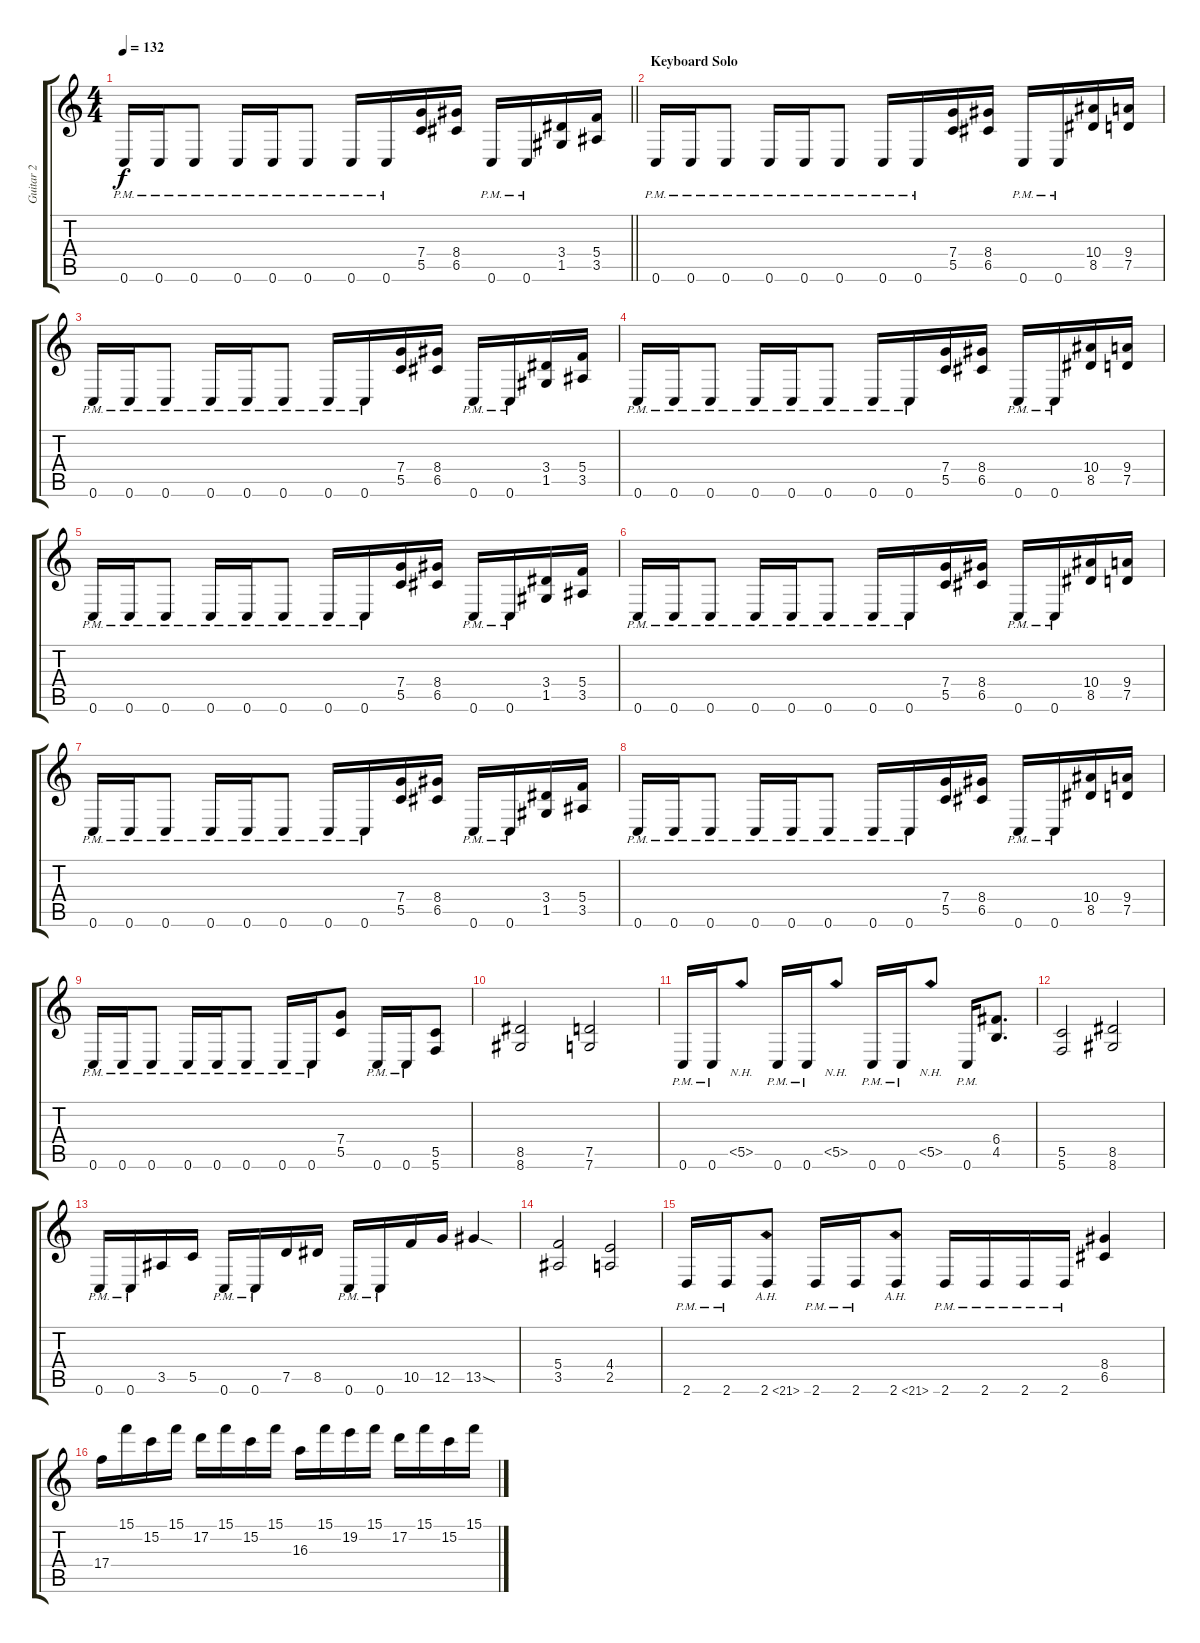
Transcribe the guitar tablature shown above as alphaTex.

\track ("Guitar 2" "Guitar 2") {instrument distortionguitar}
\staff {score tabs}
\tuning (D4 A3 F3 C3 G2 C2) {hide}
\ts (4 4)
\tempo 132
\clef g2
\barLineRight lightlight
\ks c
0.6{pm}.16{dy f} 0.6{pm}.16 0.6{pm}.8 0.6{pm}.16 0.6{pm}.16 0.6{pm}.8 0.6{pm}.16 0.6{pm}.16 (7.4 5.5).16 (8.4 6.5).16 0.6{pm}.16 0.6{pm}.16 (3.4 1.5).16 (5.4 3.5).16 |
\section ("" "Keyboard Solo")
0.6{pm}.16 0.6{pm}.16 0.6{pm}.8 0.6{pm}.16 0.6{pm}.16 0.6{pm}.8 0.6{pm}.16 0.6{pm}.16 (7.4 5.5).16 (8.4 6.5).16 0.6{pm}.16 0.6{pm}.16 (10.4 8.5).16 (9.4 7.5).16 |
0.6{pm}.16 0.6{pm}.16 0.6{pm}.8 0.6{pm}.16 0.6{pm}.16 0.6{pm}.8 0.6{pm}.16 0.6{pm}.16 (7.4 5.5).16 (8.4 6.5).16 0.6{pm}.16 0.6{pm}.16 (3.4 1.5).16 (5.4 3.5).16 |
0.6{pm}.16 0.6{pm}.16 0.6{pm}.8 0.6{pm}.16 0.6{pm}.16 0.6{pm}.8 0.6{pm}.16 0.6{pm}.16 (7.4 5.5).16 (8.4 6.5).16 0.6{pm}.16 0.6{pm}.16 (10.4 8.5).16 (9.4 7.5).16 |
0.6{pm}.16 0.6{pm}.16 0.6{pm}.8 0.6{pm}.16 0.6{pm}.16 0.6{pm}.8 0.6{pm}.16 0.6{pm}.16 (7.4 5.5).16 (8.4 6.5).16 0.6{pm}.16 0.6{pm}.16 (3.4 1.5).16 (5.4 3.5).16 |
0.6{pm}.16 0.6{pm}.16 0.6{pm}.8 0.6{pm}.16 0.6{pm}.16 0.6{pm}.8 0.6{pm}.16 0.6{pm}.16 (7.4 5.5).16 (8.4 6.5).16 0.6{pm}.16 0.6{pm}.16 (10.4 8.5).16 (9.4 7.5).16 |
0.6{pm}.16 0.6{pm}.16 0.6{pm}.8 0.6{pm}.16 0.6{pm}.16 0.6{pm}.8 0.6{pm}.16 0.6{pm}.16 (7.4 5.5).16 (8.4 6.5).16 0.6{pm}.16 0.6{pm}.16 (3.4 1.5).16 (5.4 3.5).16 |
0.6{pm}.16 0.6{pm}.16 0.6{pm}.8 0.6{pm}.16 0.6{pm}.16 0.6{pm}.8 0.6{pm}.16 0.6{pm}.16 (7.4 5.5).16 (8.4 6.5).16 0.6{pm}.16 0.6{pm}.16 (10.4 8.5).16 (9.4 7.5).16 |
0.6{pm}.16 0.6{pm}.16 0.6{pm}.8 0.6{pm}.16 0.6{pm}.16 0.6{pm}.8 0.6{pm}.16 0.6{pm}.16 (7.4 5.5).8 0.6{pm}.16 0.6{pm}.16 (5.5 5.6).8 |
(8.5 8.6).2 (7.5 7.6).2 |
0.6{pm}.16 0.6{pm}.16 5.5{nh}.8 0.6{pm}.16 0.6{pm}.16 5.5{nh}.8 0.6{pm}.16 0.6{pm}.16 5.5{nh}.8 0.6{pm}.16 (6.4 4.5).8{d} |
(5.5 5.6).2 (8.5 8.6).2 |
0.6{pm}.16 0.6{pm}.16 3.5.16 5.5.16 0.6{pm}.16 0.6{pm}.16 7.5.16 8.5.16 0.6{pm}.16 0.6{pm}.16 10.5.16 12.5.16 13.5{sod}.4 |
(5.4 3.5).2 (4.4 2.5).2 |
2.6{pm}.16 2.6{pm}.16 2.6{ah 19}.8 2.6{pm}.16 2.6{pm}.16 2.6{ah 19}.8 2.6{pm}.16 2.6{pm}.16 2.6{pm}.16 2.6{pm}.16 (8.4 6.5).4 |
17.4.16 15.1.16 15.2.16 15.1.16 17.2.16 15.1.16 15.2.16 15.1.16 16.3.16 15.1.16 19.2.16 15.1.16 17.2.16 15.1.16 15.2.16 15.1.16
